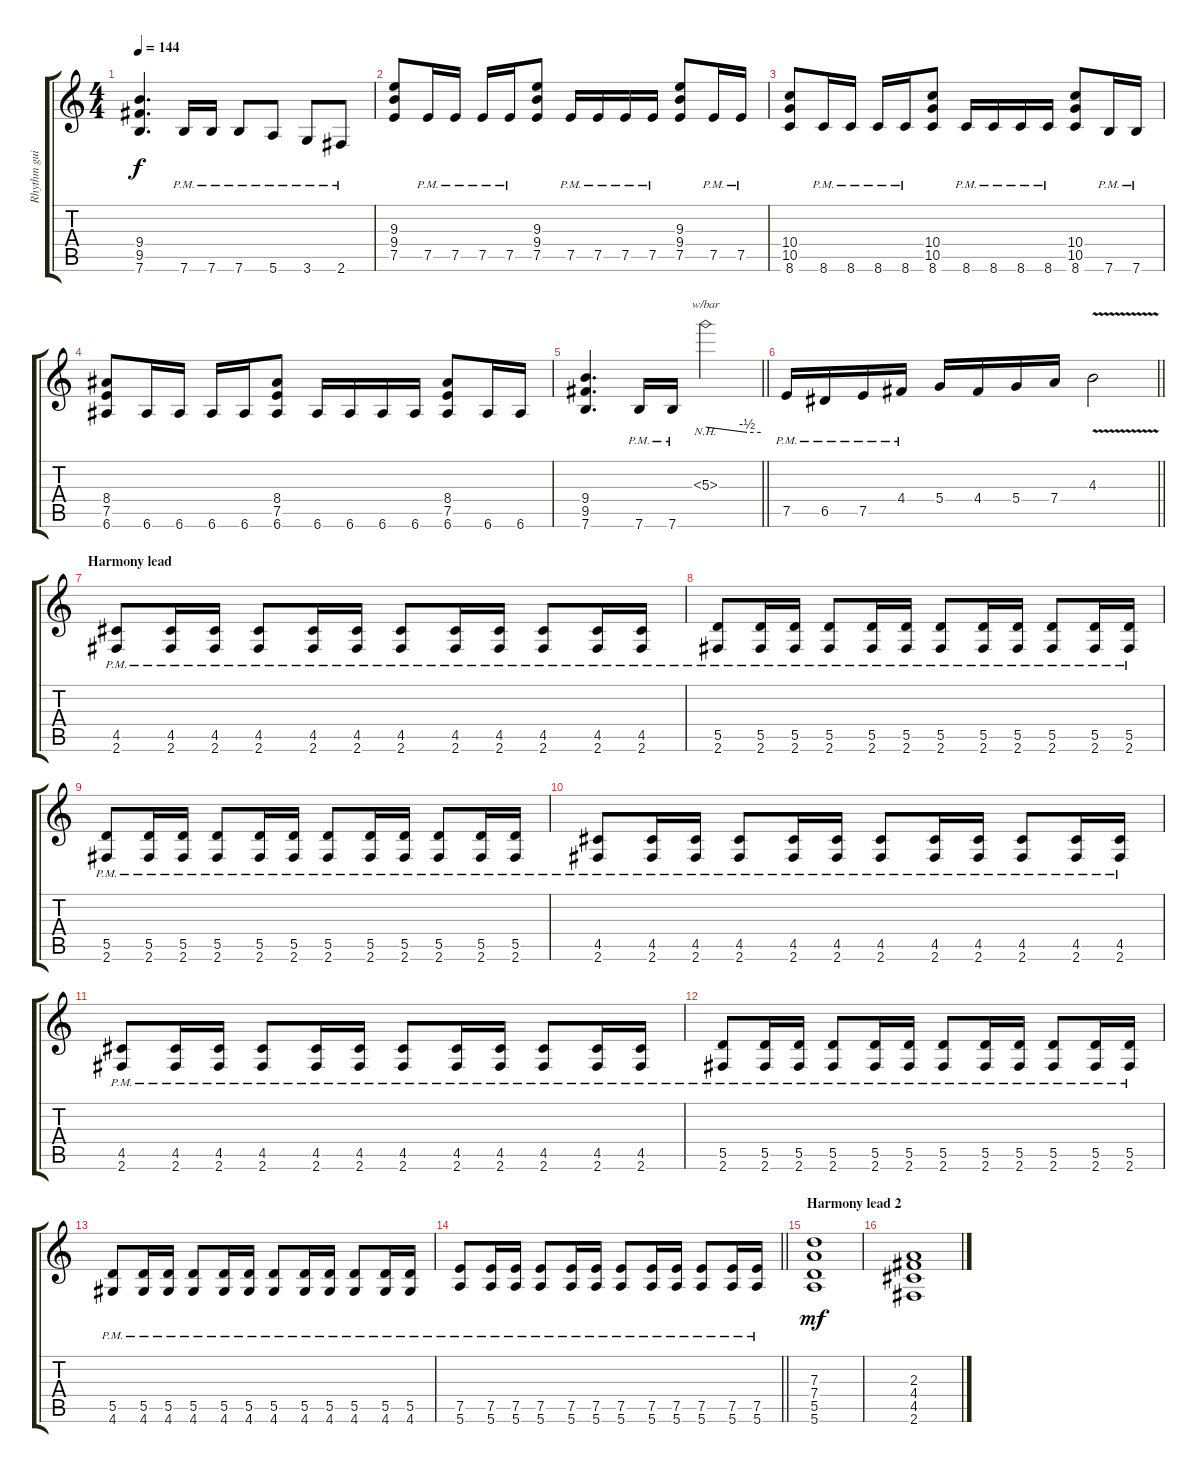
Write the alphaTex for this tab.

\track ("Rhythm guitar" "Rhythm gui") {instrument distortionguitar}
\staff {score tabs}
\tuning (E4 B3 G3 D3 A2 E2) {hide}
\ts (4 4)
\tempo 144
\clef g2
\ks c
(9.4 9.5 7.6).4{d dy f} 7.6{pm}.16 7.6{pm}.16 7.6{pm}.8 5.6{pm}.8 3.6{pm}.8 2.6{pm}.8 |
(9.3 9.4 7.5).8 7.5{pm}.16 7.5{pm}.16 7.5{pm}.16 7.5{pm}.16 (9.3 9.4 7.5).8 7.5{pm}.16 7.5{pm}.16 7.5{pm}.16 7.5{pm}.16 (9.3 9.4 7.5).8 7.5{pm}.16 7.5{pm}.16 |
(10.4 10.5 8.6).8 8.6{pm}.16 8.6{pm}.16 8.6{pm}.16 8.6{pm}.16 (10.4 10.5 8.6).8 8.6{pm}.16 8.6{pm}.16 8.6{pm}.16 8.6{pm}.16 (10.4 10.5 8.6).8 7.6{pm}.16 7.6{pm}.16 |
(8.4 7.5 6.6).8 6.6.16 6.6.16 6.6.16 6.6.16 (8.4 7.5 6.6).8 6.6.16 6.6.16 6.6.16 6.6.16 (8.4 7.5 6.6).8 6.6.16 6.6.16 |
\barLineRight lightlight
(9.4 9.5 7.6).4{d} 7.6{pm}.16 7.6{pm}.16 5.3{nh}.2{tbe (custom default 0 0 45 -2 60 -2)} |
\barLineRight lightlight
7.5{pm}.16 6.5{pm}.16 7.5{pm}.16 4.4{pm}.16 5.4.16 4.4.16 5.4.16 7.4.16 4.3{v}.2 |
\section ("" "Harmony lead")
(4.5{pm} 2.6{pm}).8 (4.5{pm} 2.6{pm}).16 (4.5{pm} 2.6{pm}).16 (4.5{pm} 2.6{pm}).8 (4.5{pm} 2.6{pm}).16 (4.5{pm} 2.6{pm}).16 (4.5{pm} 2.6{pm}).8 (4.5{pm} 2.6{pm}).16 (4.5{pm} 2.6{pm}).16 (4.5{pm} 2.6{pm}).8 (4.5{pm} 2.6{pm}).16 (4.5{pm} 2.6{pm}).16 |
(5.5{pm} 2.6{pm}).8 (5.5{pm} 2.6{pm}).16 (5.5{pm} 2.6{pm}).16 (5.5{pm} 2.6{pm}).8 (5.5{pm} 2.6{pm}).16 (5.5{pm} 2.6{pm}).16 (5.5{pm} 2.6{pm}).8 (5.5{pm} 2.6{pm}).16 (5.5{pm} 2.6{pm}).16 (5.5{pm} 2.6{pm}).8 (5.5{pm} 2.6{pm}).16 (5.5{pm} 2.6{pm}).16 |
(5.5{pm} 2.6{pm}).8 (5.5{pm} 2.6{pm}).16 (5.5{pm} 2.6{pm}).16 (5.5{pm} 2.6{pm}).8 (5.5{pm} 2.6{pm}).16 (5.5{pm} 2.6{pm}).16 (5.5{pm} 2.6{pm}).8 (5.5{pm} 2.6{pm}).16 (5.5{pm} 2.6{pm}).16 (5.5{pm} 2.6{pm}).8 (5.5{pm} 2.6{pm}).16 (5.5{pm} 2.6{pm}).16 |
(4.5{pm} 2.6{pm}).8 (4.5{pm} 2.6{pm}).16 (4.5{pm} 2.6{pm}).16 (4.5{pm} 2.6{pm}).8 (4.5{pm} 2.6{pm}).16 (4.5{pm} 2.6{pm}).16 (4.5{pm} 2.6{pm}).8 (4.5{pm} 2.6{pm}).16 (4.5{pm} 2.6{pm}).16 (4.5{pm} 2.6{pm}).8 (4.5{pm} 2.6{pm}).16 (4.5{pm} 2.6{pm}).16 |
(4.5{pm} 2.6{pm}).8 (4.5{pm} 2.6{pm}).16 (4.5{pm} 2.6{pm}).16 (4.5{pm} 2.6{pm}).8 (4.5{pm} 2.6{pm}).16 (4.5{pm} 2.6{pm}).16 (4.5{pm} 2.6{pm}).8 (4.5{pm} 2.6{pm}).16 (4.5{pm} 2.6{pm}).16 (4.5{pm} 2.6{pm}).8 (4.5{pm} 2.6{pm}).16 (4.5{pm} 2.6{pm}).16 |
(5.5{pm} 2.6{pm}).8 (5.5{pm} 2.6{pm}).16 (5.5{pm} 2.6{pm}).16 (5.5{pm} 2.6{pm}).8 (5.5{pm} 2.6{pm}).16 (5.5{pm} 2.6{pm}).16 (5.5{pm} 2.6{pm}).8 (5.5{pm} 2.6{pm}).16 (5.5{pm} 2.6{pm}).16 (5.5{pm} 2.6{pm}).8 (5.5{pm} 2.6{pm}).16 (5.5{pm} 2.6{pm}).16 |
(5.5{pm} 4.6{pm}).8 (5.5{pm} 4.6{pm}).16 (5.5{pm} 4.6{pm}).16 (5.5{pm} 4.6{pm}).8 (5.5{pm} 4.6{pm}).16 (5.5{pm} 4.6{pm}).16 (5.5{pm} 4.6{pm}).8 (5.5{pm} 4.6{pm}).16 (5.5{pm} 4.6{pm}).16 (5.5{pm} 4.6{pm}).8 (5.5{pm} 4.6{pm}).16 (5.5{pm} 4.6{pm}).16 |
\barLineRight lightlight
(7.5{pm} 5.6{pm}).8 (7.5{pm} 5.6{pm}).16 (7.5{pm} 5.6{pm}).16 (7.5{pm} 5.6{pm}).8 (7.5{pm} 5.6{pm}).16 (7.5{pm} 5.6{pm}).16 (7.5{pm} 5.6{pm}).8 (7.5{pm} 5.6{pm}).16 (7.5{pm} 5.6{pm}).16 (7.5{pm} 5.6{pm}).8 (7.5{pm} 5.6{pm}).16 (7.5{pm} 5.6{pm}).16 |
\section ("" "Harmony lead 2")
(7.3 7.4 5.5 5.6).1{dy mf} |
(2.3 4.4 4.5 2.6).1
